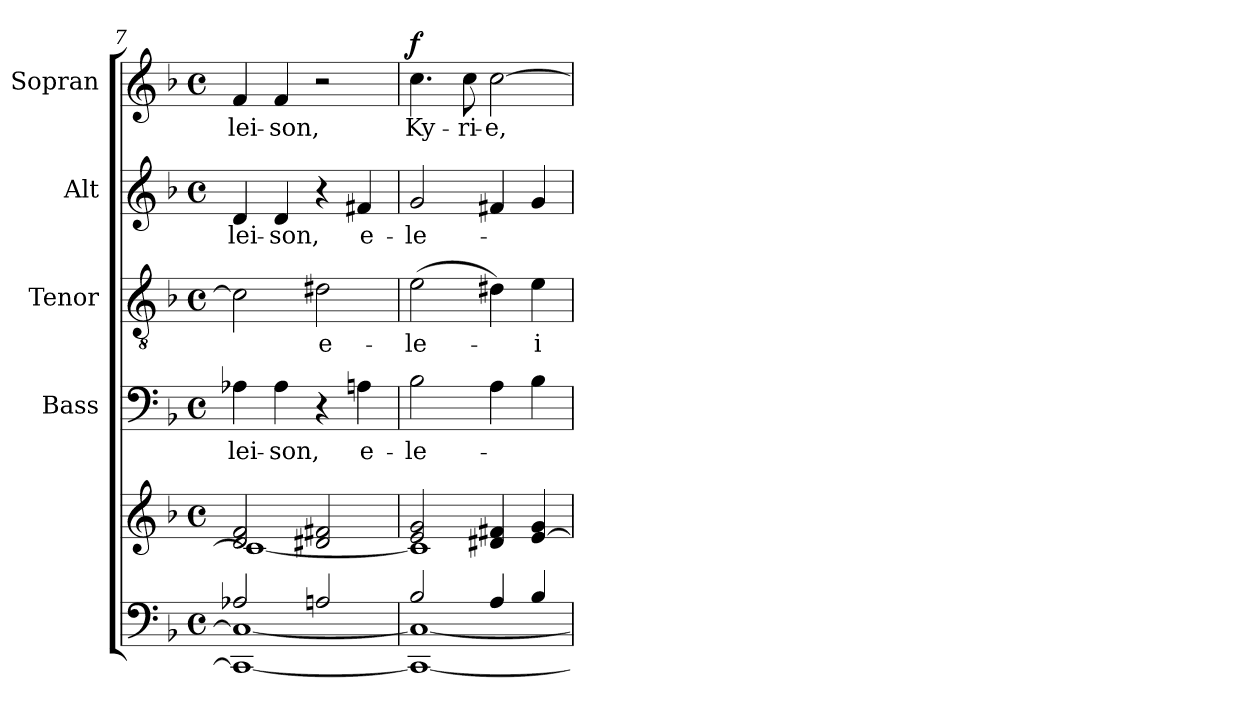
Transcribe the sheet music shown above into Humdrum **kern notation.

**kern	**kern	**kern	**text	**kern	**text	**kern	**text	**kern	**text	**dynam
*part5	*part5	*part4	*part4	*part3	*part3	*part2	*part2	*part1	*part1	*part1
*staff6	*staff5	*staff4	*staff4	*staff3	*staff3	*staff2	*staff2	*staff1	*staff1	*staff1
*	*	*I"Bass	*	*I"Tenor	*	*I"Alt	*	*I"Sopran	*	*
*	*	*I'B.	*	*I'T.	*	*I'A.	*	*I'S.	*	*
!!LO:LB:g=z
*clefF4	*clefG2	*clefF4	*	*clefGv2	*	*clefG2	*	*clefG2	*	*
*k[b-]	*k[b-]	*k[b-]	*	*k[b-]	*	*k[b-]	*	*k[b-]	*	*
*F:	*F:	*F:	*	*F:	*	*F:	*	*F:	*	*
*M4/4	*M4/4	*M4/4	*	*M4/4	*	*M4/4	*	*M4/4	*	*
*met(c)	*met(c)	*met(c)	*	*met(c)	*	*met(c)	*	*met(c)	*	*
=7	=7	=7	=7	=7	=7	=7	=7	=7	=7	=7
*^	*^	*	*	*	*	*	*	*	*	*
!	!	!	!	!	!LO:LY:b	!	!	!	!LO:LY:b	!	!LO:LY:b	!
2A-X/	1CC_ 1C_	2d/ 2f/	1c_	4A-X\	-lei-	2c\]	.	4d/	-lei-	4f/	-lei-	.
!	!	!	!	!	!LO:LY:b	!	!	!	!LO:LY:b	!	!LO:LY:b	!
.	.	.	.	4A-\	-son,	.	.	4d/	-son,	4f/	-son,	.
!	!	!	!	!	!	!	!LO:LY:b	!	!	!	!	!
2An/	.	2d#X/ 2f#X/	.	4r	.	2d#X\	e-	4r	.	2r	.	.
!	!	!	!	!	!LO:LY:b	!	!	!	!LO:LY:b	!	!	!
.	.	.	.	4An\	e-	.	.	4f#X/	e-	.	.	.
=8	=8	=8	=8	=8	=8	=8	=8	=8	=8	=8	=8	=8
!	!	!	!	!	!LO:LY:b	!	!LO:LY:b	!	!LO:LY:b	!	!LO:LY:b	!LO:DY:a
2B-/	1CC_ 1C_	2e/ 2g/	1c]	2B-\	-le-	(>2e\	-le-	2g/	-le-	4.cc\	Ky-	f
!	!	!	!	!	!	!	!	!	!	!	!LO:LY:b	!
.	.	.	.	.	.	.	.	.	.	8cc\	-ri-	.
!	!	!	!	!	!	!	!	!	!	!	!LO:LY:b	!
4A/	.	4d#X/ 4f#X/	.	4A\	.	4d#X\)	.	4f#X/	.	[2cc\	-e,	.
!	!	!	!	!	!	!	!LO:LY:b	!	!	!	!	!
4B-/	.	[>4e/ 4g/	.	4B-\	.	4e\	-i-	4g/	.	.	.	.
*v	*v	*	*	*	*	*	*	*	*	*	*	*
*	*v	*v	*	*	*	*	*	*	*	*	*
=	=	=	=	=	=	=	=	=	=	=
*-	*-	*-	*-	*-	*-	*-	*-	*-	*-	*-
